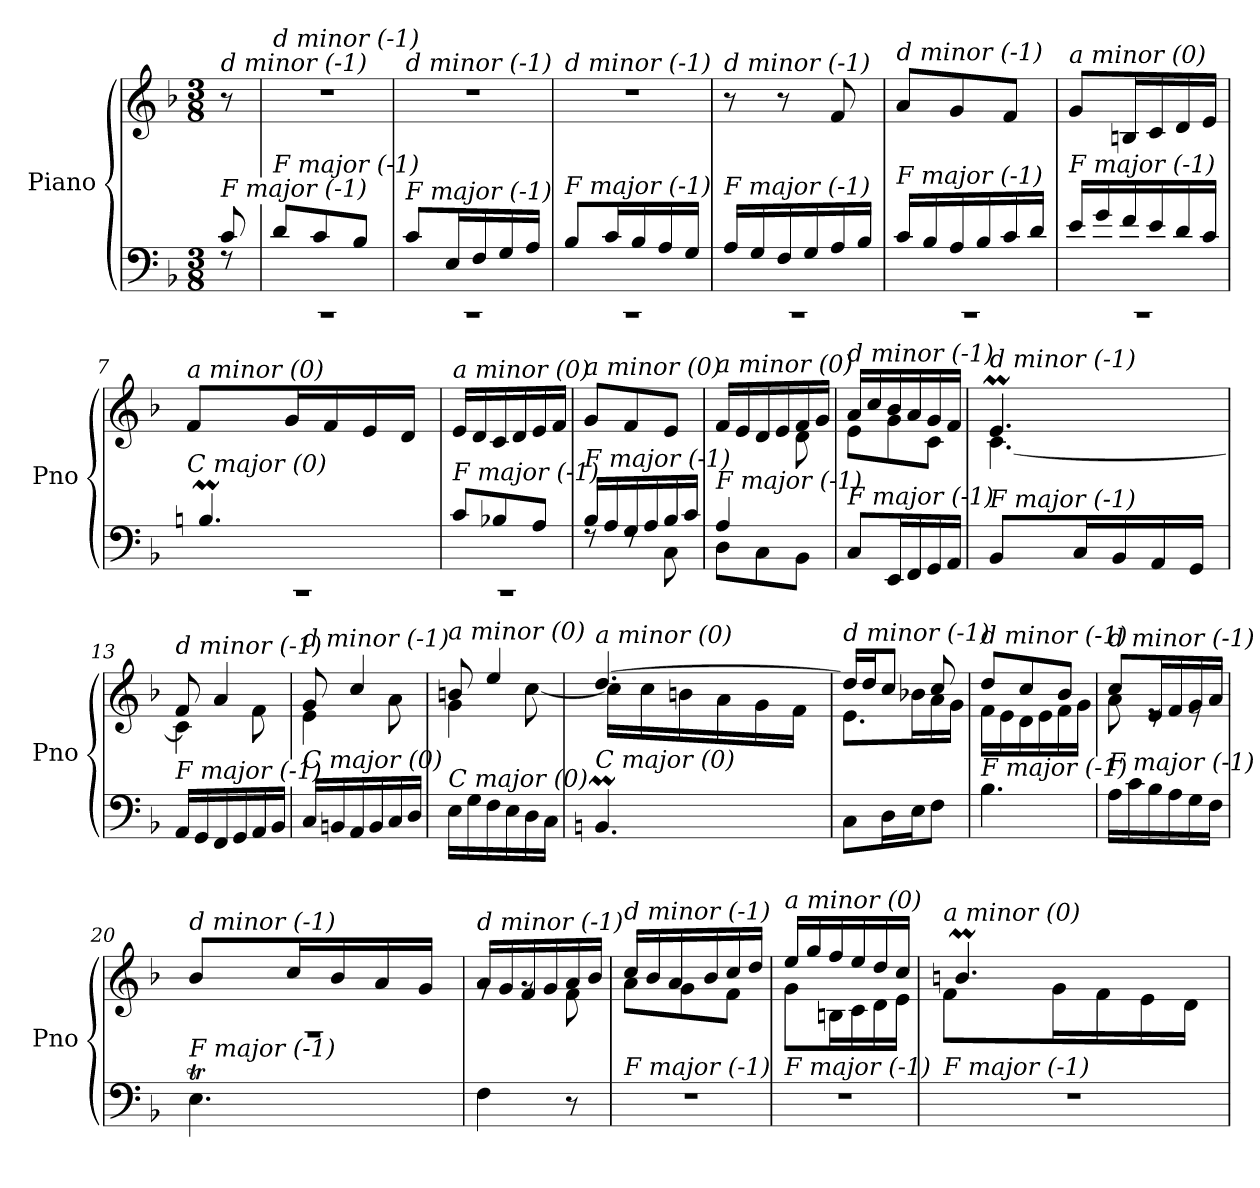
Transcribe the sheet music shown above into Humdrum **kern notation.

**kern	**kern
*part1	*part1
*staff2	*staff1
*I"Piano	*
*I'Pno	*
*clefF4	*clefG2
*k[b-]	*k[b-]
*M3/8	*M3/8
=	=
*^	*
!	!	!LO:TX:i:t=d minor (-1)
!LO:TX:i:t=F major (-1)	!	!
8c/	8rF	8r
=1	=1	=1
!	!	!LO:TX:i:t=d minor (-1)
!LO:TX:i:t=F major (-1)	!	!
4.rCC	8d/L	4.r
.	8c/	.
.	8B-/J	.
=2	=2	=2
!	!	!LO:TX:i:t=d minor (-1)
!LO:TX:i:t=F major (-1)	!	!
4.rCC	8c/L	4.r
.	16E/L	.
.	16F/	.
.	16G/	.
.	16A/JJ	.
=3	=3	=3
!	!	!LO:TX:i:t=d minor (-1)
!LO:TX:i:t=F major (-1)	!	!
4.rCC	8B-/L	4.r
.	16c/L	.
.	16B-/	.
.	16A/	.
.	16G/JJ	.
=4	=4	=4
!	!	!LO:TX:i:t=d minor (-1)
!LO:TX:i:t=F major (-1)	!	!
4.rCC	16A/LL	8r
.	16G/	.
.	16F/	8r
.	16G/	.
.	16A/	8f/
.	16B-/JJ	.
=5	=5	=5
!	!	!LO:TX:i:t=d minor (-1)
!LO:TX:i:t=F major (-1)	!	!
4.rCC	16c/LL	8a/L
.	16B-/	.
.	16A/	8g/
.	16B-/	.
.	16c/	8f/J
.	16d/JJ	.
=6	=6	=6
!	!	!LO:TX:i:t=a minor (0)
!LO:TX:i:t=F major (-1)	!	!
4.rCC	16e/LL	8g/L
.	16g/	.
.	16f/	16Bn/L
.	16e/	16c/
.	16d/	16d/
.	16c/JJ	16e/JJ
!!LO:LB:g=z
=7	=7	=7
*	*^	*
!	!	!	!LO:TX:i:t=a minor (0)
!LO:TX:i:t=C major (0)	!	!	!
4.rCC	32cyy	4.Bnm/	8f/L
.	32Byy	.	.
.	32cyy	.	.
.	32Byy	.	.
.	32cyy	.	16g/L
.	32Byy	.	.
.	32cyy	.	16f/
.	32Byy	.	.
.	32cyy	.	16e/
.	32Byy	.	.
.	32Ayy	.	16d/JJ
.	32Byy	.	.
*	*v	*v	*
!!LO:LB:g=z
=8	=8	=8
!	!	!LO:TX:i:t=a minor (0)
!LO:TX:i:t=F major (-1)	!	!
4.rCC	8c/L	16e/LL
.	.	16d/
.	8B-X/	16c/
.	.	16d/
.	8A/J	16e/
.	.	16f/JJ
=9	=9	=9
!	!	!LO:TX:i:t=a minor (0)
!LO:TX:i:t=F major (-1)	!	!
16B-/LL	8rF	8g/L
16A/	.	.
16G/	8rF	8f/
16A/	.	.
16B-/	8C\	8e/J
16c/JJ	.	.
=10	=10	=10
*	*^	*^
*	*	*	*	*^
!	!	!	!LO:TX:i:t=a minor (0)	!	!
!LO:TX:i:t=F major (-1)	!	!	!	!	!
4ryy	8D\L	4A/	16f/LL	4ryy	4ryy
.	.	.	16e/	.	.
.	8C\	.	16d/	.	.
.	.	.	16e/	.	.
8ryy	8BB-\J	8ryy	16f/	8d\	8ryy
.	.	.	16g/JJ	.	.
*v	*v	*v	*	*	*
*	*	*v	*v
=11	=11	=11
!	!LO:TX:i:t=d minor (-1)	!
!LO:TX:i:t=F major (-1)	!	!
8C/L	16a/LL	8e\L
.	16cc/	.
16EE/L	16b-/	8g\
16FF/	16a/	.
16GG/	16g/	8c\J
16AA/JJ	16f/JJ	.
=12	=12	=12
*	*	*^
!	!LO:TX:i:t=d minor (-1)	!	!
!LO:TX:i:t=F major (-1)	!	!	!
8BB-/L	4.em/	[4.c\	32fyy
.	.	.	32eyy
.	.	.	32fyy
.	.	.	32eyy
16C/L	.	.	32fyy
.	.	.	32eyy
16BB-/	.	.	32fyy
.	.	.	32eyy
16AA/	.	.	32fyy
.	.	.	32eyy
16GG/JJ	.	.	32dyy
.	.	.	32eyy
=13	=13	=13	=13
!	!LO:TX:i:t=d minor (-1)	!	!
!LO:TX:i:t=F major (-1)	!	!	!
*	*	*v	*v
16AA/LL	8f/	4c\]
16GG/	.	.
16FF/	4a/	.
16GG/	.	.
16AA/	.	8f\
16BB-/JJ	.	.
!!LO:LB:g=z	!!
=14	=14	=14
!	!LO:TX:i:t=d minor (-1)	!
!LO:TX:i:t=C major (0)	!	!
16C/LL	8g/	4e\
16BBn/	.	.
16AA/	4cc/	.
16BB/	.	.
16C/	.	8a\
16D/JJ	.	.
=15	=15	=15
!	!LO:TX:i:t=a minor (0)	!
!LO:TX:i:t=C major (0)	!	!
16E\LL	8bn/	4g\
16G\	.	.
16F\	4ee/	.
16E\	.	.
16D\	.	[8cc\
16C\JJ	.	.
!!LO:LB:g=z	!!
=16	=16	=16
*^	*	*
!	!	!LO:TX:i:t=a minor (0)	!
!LO:TX:i:t=C major (0)	!	!	!
4.BBnm/	32Cyy	[4.dd/	16cc\LL]
.	32BByy	.	.
.	32Cyy	.	16cc\
.	32BByy	.	.
.	32Cyy	.	16bn\
.	32BByy	.	.
.	32Cyy	.	16a\
.	32BByy	.	.
.	32Cyy	.	16g\
.	32BByy	.	.
.	32AAyy	.	16f\JJ
.	32BByy	.	.
=17	=17	=17	=17
!	!	!LO:TX:i:t=d minor (-1)	!
!LO:TX:i:t=C major (0)	!	!	!
*v	*v	*	*
8C\L	16dd/LL]	8.e\L
.	16dd/J	.
16D\L	8cc/J	.
16E\J	.	16b-X\L
8F\J	8cc/	16a\
.	.	16g\JJ
=18	=18	=18
!	!LO:TX:i:t=d minor (-1)	!
!LO:TX:i:t=F major (-1)	!	!
4.B-\	8dd/L	16f\LL
.	.	16e\
.	8cc/	16d\
.	.	16e\
.	8b-/J	16f\
.	.	16g\JJ
=19	=19	=19
!	!LO:TX:i:t=d minor (-1)	!
!LO:TX:i:t=F major (-1)	!	!
16A\LL	8cc/L	8a\
16c\	.	.
16B-\	16e/L	8re
16A\	16f/	.
16G\	16g/	8re
16F\JJ	16a/JJ	.
=20	=20	=20
*^	*	*
!	!	!LO:TX:i:t=d minor (-1)	!
!LO:TX:i:t=F major (-1)	!	!	!
4.Et\	32Fyy	4.rF	8b-/L
.	32Eyy	.	.
.	32Fyy	.	.
.	32Eyy	.	.
.	32Fyy	.	16cc/L
.	32Eyy	.	.
.	32Fyy	.	16b-/
.	32Eyy	.	.
.	32Fyy	.	16a/
.	32Eyy	.	.
.	32Dyy	.	16g/JJ
.	32Eyy	.	.
=21	=21	=21	=21
!	!	!LO:TX:i:t=d minor (-1)	!
!LO:TX:i:t=F major (-1)	!	!	!
*v	*v	*	*
4F\	16a/LL	8rg
.	16g/	.
.	16f/	8rg
.	16g/	.
8r	16a/	8f\
.	16b-/JJ	.
!!LO:PB:g=z	!!
=22	=22	=22
!	!LO:TX:i:t=d minor (-1)	!
!LO:TX:i:t=F major (-1)	!	!
4.r	16cc/LL	8a\L
.	16b-/	.
.	16a/	8g\
.	16b-/	.
.	16cc/	8f\J
.	16dd/JJ	.
!!LO:LB:g=z	!!
=23	=23	=23
!	!LO:TX:i:t=a minor (0)	!
!LO:TX:i:t=F major (-1)	!	!
4.r	16ee/LL	8g\L
.	16gg/	.
.	16ff/	16Bn\L
.	16ee/	16c\
.	16dd/	16d\
.	16cc/JJ	16e\JJ
=24	=24	=24
*	*	*^
!	!LO:TX:i:t=a minor (0)	!	!
!LO:TX:i:t=F major (-1)	!	!	!
4.r	8f\L	32ccyy	4.bnm/
.	.	32byy	.
.	.	32ccyy	.
.	.	32byy	.
.	16g\L	32ccyy	.
.	.	32byy	.
.	16f\	32ccyy	.
.	.	32byy	.
.	16e\	32ccyy	.
.	.	32byy	.
.	16d\JJ	32ayy	.
.	.	32byy	.
*	*v	*v	*v
=	=
*-	*-
